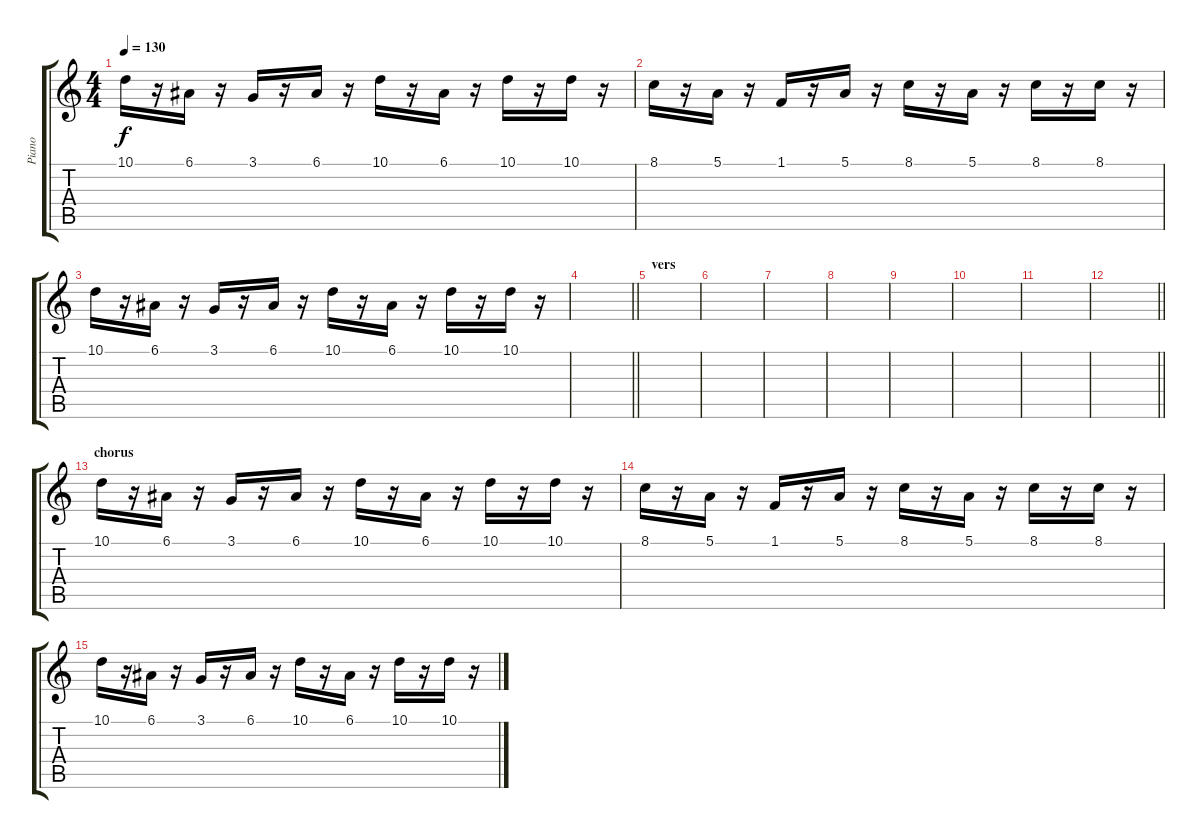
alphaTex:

\track ("Piano" "Piano") {instrument electricgrandpiano}
\staff {score tabs}
\tuning (E4 B3 G3 D3 A2 E2) {hide}
\ts (4 4)
\tempo 130
\clef g2
\ks c
10.1.16{dy f} r.16 6.1.16 r.16 3.1.16 r.16 6.1.16 r.16 10.1.16 r.16 6.1.16 r.16 10.1.16 r.16 10.1.16 r.16 |
8.1.16 r.16 5.1.16 r.16 1.1.16 r.16 5.1.16 r.16 8.1.16 r.16 5.1.16 r.16 8.1.16 r.16 8.1.16 r.16 |
10.1.16 r.16 6.1.16 r.16 3.1.16 r.16 6.1.16 r.16 10.1.16 r.16 6.1.16 r.16 10.1.16 r.16 10.1.16 r.16 |
\barLineRight lightlight
|
\section ("" "vers")
|
|
|
|
|
|
|
\barLineRight lightlight
|
\section ("" "chorus")
10.1.16 r.16 6.1.16 r.16 3.1.16 r.16 6.1.16 r.16 10.1.16 r.16 6.1.16 r.16 10.1.16 r.16 10.1.16 r.16 |
8.1.16 r.16 5.1.16 r.16 1.1.16 r.16 5.1.16 r.16 8.1.16 r.16 5.1.16 r.16 8.1.16 r.16 8.1.16 r.16 |
10.1.16 r.16 6.1.16 r.16 3.1.16 r.16 6.1.16 r.16 10.1.16 r.16 6.1.16 r.16 10.1.16 r.16 10.1.16 r.16
